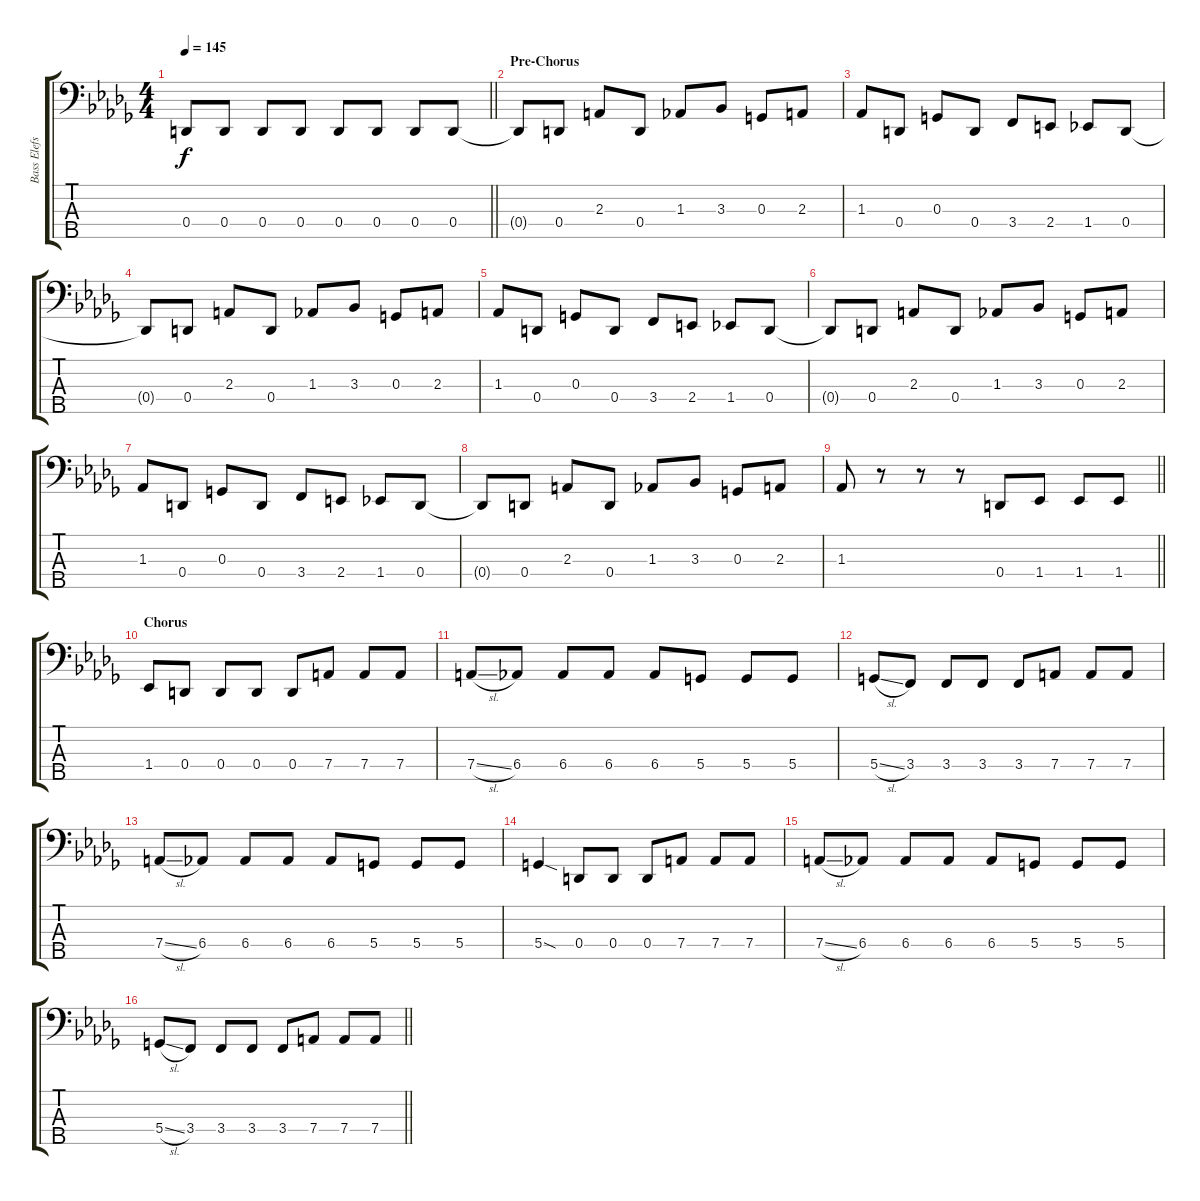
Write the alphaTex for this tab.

\track ("Bass Elefson" "Bass Elefs") {instrument electricbasspick}
\staff {score tabs}
\tuning (F2 C2 G1 D1 A0) {hide}
\ts (4 4)
\tempo 145
\clef f4
\barLineRight lightlight
\ks db
0.4.8{dy f} 0.4.8 0.4.8 0.4.8 0.4.8 0.4.8 0.4.8 0.4.8 |
\section ("" "Pre-Chorus")
0.4{t}.8 0.4.8 2.3.8 0.4.8 1.3.8 3.3.8 0.3.8 2.3.8 |
1.3.8 0.4.8 0.3.8 0.4.8 3.4.8 2.4.8 1.4.8 0.4.8 |
0.4{t}.8 0.4.8 2.3.8 0.4.8 1.3.8 3.3.8 0.3.8 2.3.8 |
1.3.8 0.4.8 0.3.8 0.4.8 3.4.8 2.4.8 1.4.8 0.4.8 |
0.4{t}.8 0.4.8 2.3.8 0.4.8 1.3.8 3.3.8 0.3.8 2.3.8 |
1.3.8 0.4.8 0.3.8 0.4.8 3.4.8 2.4.8 1.4.8 0.4.8 |
0.4{t}.8 0.4.8 2.3.8 0.4.8 1.3.8 3.3.8 0.3.8 2.3.8 |
\barLineRight lightlight
1.3.8 r.8 r.8 r.8 0.4.8 1.4.8 1.4.8 1.4.8 |
\section ("" "Chorus")
1.4.8 0.4.8 0.4.8 0.4.8 0.4.8 7.4.8 7.4.8 7.4.8 |
7.4{sl}.8 6.4.8 6.4.8 6.4.8 6.4.8 5.4.8 5.4.8 5.4.8 |
5.4{sl}.8 3.4.8 3.4.8 3.4.8 3.4.8 7.4.8 7.4.8 7.4.8 |
7.4{sl}.8 6.4.8 6.4.8 6.4.8 6.4.8 5.4.8 5.4.8 5.4.8 |
5.4{sod}.4 0.4.8 0.4.8 0.4.8 7.4.8 7.4.8 7.4.8 |
7.4{sl}.8 6.4.8 6.4.8 6.4.8 6.4.8 5.4.8 5.4.8 5.4.8 |
\barLineRight lightlight
5.4{sl}.8 3.4.8 3.4.8 3.4.8 3.4.8 7.4.8 7.4.8 7.4.8
